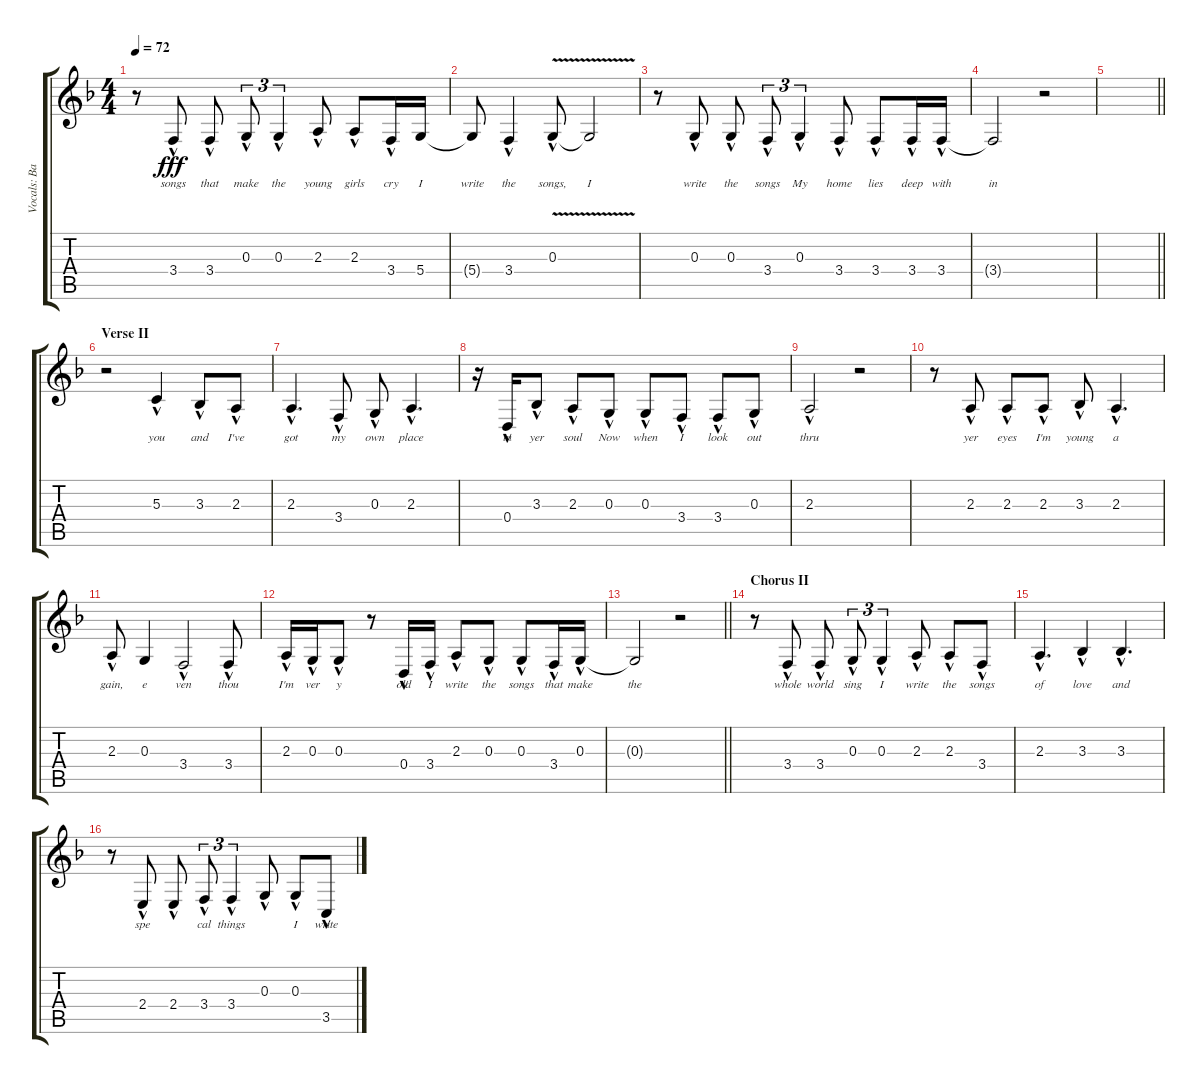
\track ("Vocals: Barry" "Vocals: Ba") {instrument lead2sawtooth}
\staff {score tabs}
\tuning (E4 B3 G3 D3 A2 E2) {hide}
\ts (4 4)
\tempo 72
\clef g2
\ks f
r.8{dy fff} 3.4{hac}.8{lyrics (0 "songs") lyrics (1 "") lyrics (2 "") lyrics (3 "") lyrics (4 "")} 3.4{hac}.8{lyrics (0 "that") lyrics (1 "") lyrics (2 "") lyrics (3 "") lyrics (4 "")} 0.3{hac}.8{tu (3 2) lyrics (0 "make") lyrics (1 "") lyrics (2 "") lyrics (3 "") lyrics (4 "")} 0.3{hac}.4{tu (3 2) lyrics (0 "the") lyrics (1 "") lyrics (2 "") lyrics (3 "") lyrics (4 "")} 2.3{hac}.8{lyrics (0 "young") lyrics (1 "") lyrics (2 "") lyrics (3 "") lyrics (4 "")} 2.3{hac}.8{lyrics (0 "girls") lyrics (1 "") lyrics (2 "") lyrics (3 "") lyrics (4 "")} 3.4{hac}.16{lyrics (0 "cry") lyrics (1 "") lyrics (2 "") lyrics (3 "") lyrics (4 "")} 5.4.16{lyrics (0 "I") lyrics (1 "") lyrics (2 "") lyrics (3 "") lyrics (4 "")} |
5.4{t}.8{lyrics (0 "write") lyrics (1 "") lyrics (2 "") lyrics (3 "") lyrics (4 "")} 3.4{hac}.4{lyrics (0 "the") lyrics (1 "") lyrics (2 "") lyrics (3 "") lyrics (4 "")} 0.3{v hac}.8{lyrics (0 "songs,") lyrics (1 "") lyrics (2 "") lyrics (3 "") lyrics (4 "")} 0.3{t}.2{lyrics (0 "I") lyrics (1 "") lyrics (2 "") lyrics (3 "") lyrics (4 "")} |
r.8 0.3{hac}.8{lyrics (0 "write") lyrics (1 "") lyrics (2 "") lyrics (3 "") lyrics (4 "")} 0.3{hac}.8{lyrics (0 "the") lyrics (1 "") lyrics (2 "") lyrics (3 "") lyrics (4 "")} 3.4{hac}.8{tu (3 2) lyrics (0 "songs") lyrics (1 "") lyrics (2 "") lyrics (3 "") lyrics (4 "")} 0.3{hac}.4{tu (3 2) lyrics (0 "My") lyrics (1 "") lyrics (2 "") lyrics (3 "") lyrics (4 "")} 3.4{hac}.8{lyrics (0 "home") lyrics (1 "") lyrics (2 "") lyrics (3 "") lyrics (4 "")} 3.4{hac}.8{lyrics (0 "lies") lyrics (1 "") lyrics (2 "") lyrics (3 "") lyrics (4 "")} 3.4{hac}.16{lyrics (0 "deep") lyrics (1 "") lyrics (2 "") lyrics (3 "") lyrics (4 "")} 3.4{hac}.16{lyrics (0 "with") lyrics (1 "") lyrics (2 "") lyrics (3 "") lyrics (4 "")} |
3.4{t}.2{lyrics (0 "in") lyrics (1 "") lyrics (2 "") lyrics (3 "") lyrics (4 "")} r.2 |
\barLineRight lightlight
|
\section ("" "Verse II")
r.2 5.3{hac}.4{lyrics (0 "you") lyrics (1 "") lyrics (2 "") lyrics (3 "") lyrics (4 "")} 3.3{hac}.8{lyrics (0 "and") lyrics (1 "") lyrics (2 "") lyrics (3 "") lyrics (4 "")} 2.3{hac}.8{lyrics (0 "I've") lyrics (1 "") lyrics (2 "") lyrics (3 "") lyrics (4 "")} |
2.3{hac}.4{d lyrics (0 "got") lyrics (1 "") lyrics (2 "") lyrics (3 "") lyrics (4 "")} 3.4{hac}.8{lyrics (0 "my") lyrics (1 "") lyrics (2 "") lyrics (3 "") lyrics (4 "")} 0.3{hac}.8{lyrics (0 "own") lyrics (1 "") lyrics (2 "") lyrics (3 "") lyrics (4 "")} 2.3{hac}.4{d lyrics (0 "place") lyrics (1 "") lyrics (2 "") lyrics (3 "") lyrics (4 "")} |
r.16 0.4{hac}.16{lyrics (0 "in") lyrics (1 "") lyrics (2 "") lyrics (3 "") lyrics (4 "")} 3.3{hac}.8{lyrics (0 "yer") lyrics (1 "") lyrics (2 "") lyrics (3 "") lyrics (4 "")} 2.3{hac}.8{lyrics (0 "soul") lyrics (1 "") lyrics (2 "") lyrics (3 "") lyrics (4 "")} 0.3{hac}.8{lyrics (0 "Now") lyrics (1 "") lyrics (2 "") lyrics (3 "") lyrics (4 "")} 0.3{hac}.8{lyrics (0 "when") lyrics (1 "") lyrics (2 "") lyrics (3 "") lyrics (4 "")} 3.4{hac}.8{lyrics (0 "I") lyrics (1 "") lyrics (2 "") lyrics (3 "") lyrics (4 "")} 3.4{hac}.8{lyrics (0 "look") lyrics (1 "") lyrics (2 "") lyrics (3 "") lyrics (4 "")} 0.3{hac}.8{lyrics (0 "out") lyrics (1 "") lyrics (2 "") lyrics (3 "") lyrics (4 "")} |
2.3{hac}.2{lyrics (0 "thru") lyrics (1 "") lyrics (2 "") lyrics (3 "") lyrics (4 "")} r.2 |
r.8 2.3{hac}.8{lyrics (0 "yer") lyrics (1 "") lyrics (2 "") lyrics (3 "") lyrics (4 "")} 2.3{hac}.8{lyrics (0 "eyes") lyrics (1 "") lyrics (2 "") lyrics (3 "") lyrics (4 "")} 2.3{hac}.8{lyrics (0 "I'm") lyrics (1 "") lyrics (2 "") lyrics (3 "") lyrics (4 "")} 3.3{hac}.8{lyrics (0 "young") lyrics (1 "") lyrics (2 "") lyrics (3 "") lyrics (4 "")} 2.3{hac}.4{d lyrics (0 "a") lyrics (1 "") lyrics (2 "") lyrics (3 "") lyrics (4 "")} |
2.3{hac}.8{lyrics (0 "gain,") lyrics (1 "") lyrics (2 "") lyrics (3 "") lyrics (4 "")} 0.3.4{lyrics (0 "e") lyrics (1 "") lyrics (2 "") lyrics (3 "") lyrics (4 "")} 3.4{hac}.2{lyrics (0 "ven") lyrics (1 "") lyrics (2 "") lyrics (3 "") lyrics (4 "")} 3.4{hac}.8{lyrics (0 "thou") lyrics (1 "") lyrics (2 "") lyrics (3 "") lyrics (4 "")} |
2.3{hac}.16{lyrics (0 "I'm") lyrics (1 "") lyrics (2 "") lyrics (3 "") lyrics (4 "")} 0.3{hac}.16{lyrics (0 "ver") lyrics (1 "") lyrics (2 "") lyrics (3 "") lyrics (4 "")} 0.3{hac}.8{lyrics (0 "y") lyrics (1 "") lyrics (2 "") lyrics (3 "") lyrics (4 "")} r.8 0.4{hac}.16{lyrics (0 "old") lyrics (1 "") lyrics (2 "") lyrics (3 "") lyrics (4 "")} 3.4{hac}.16{lyrics (0 "I") lyrics (1 "") lyrics (2 "") lyrics (3 "") lyrics (4 "")} 2.3{hac}.8{lyrics (0 "write") lyrics (1 "") lyrics (2 "") lyrics (3 "") lyrics (4 "")} 0.3{hac}.8{lyrics (0 "the") lyrics (1 "") lyrics (2 "") lyrics (3 "") lyrics (4 "")} 0.3{hac}.8{lyrics (0 "songs") lyrics (1 "") lyrics (2 "") lyrics (3 "") lyrics (4 "")} 3.4{hac}.16{lyrics (0 "that") lyrics (1 "") lyrics (2 "") lyrics (3 "") lyrics (4 "")} 0.3{hac}.16{lyrics (0 "make") lyrics (1 "") lyrics (2 "") lyrics (3 "") lyrics (4 "")} |
\barLineRight lightlight
0.3{t}.2{lyrics (0 "the") lyrics (1 "") lyrics (2 "") lyrics (3 "") lyrics (4 "")} r.2 |
\section ("" "Chorus II")
r.8 3.4{hac}.8{lyrics (0 "whole") lyrics (1 "") lyrics (2 "") lyrics (3 "") lyrics (4 "")} 3.4{hac}.8{lyrics (0 "world") lyrics (1 "") lyrics (2 "") lyrics (3 "") lyrics (4 "")} 0.3{hac}.8{tu (3 2) lyrics (0 "sing") lyrics (1 "") lyrics (2 "") lyrics (3 "") lyrics (4 "")} 0.3{hac}.4{tu (3 2) lyrics (0 "I") lyrics (1 "") lyrics (2 "") lyrics (3 "") lyrics (4 "")} 2.3{hac}.8{lyrics (0 "write") lyrics (1 "") lyrics (2 "") lyrics (3 "") lyrics (4 "")} 2.3{hac}.8{lyrics (0 "the") lyrics (1 "") lyrics (2 "") lyrics (3 "") lyrics (4 "")} 3.4{hac}.8{lyrics (0 "songs") lyrics (1 "") lyrics (2 "") lyrics (3 "") lyrics (4 "")} |
2.3{hac}.4{d lyrics (0 "of") lyrics (1 "") lyrics (2 "") lyrics (3 "") lyrics (4 "")} 3.3{hac}.4{lyrics (0 "love") lyrics (1 "") lyrics (2 "") lyrics (3 "") lyrics (4 "")} 3.3{hac}.4{d lyrics (0 "and") lyrics (1 "") lyrics (2 "") lyrics (3 "") lyrics (4 "")} |
r.8 2.4{hac}.8{lyrics (0 "spe") lyrics (1 "") lyrics (2 "") lyrics (3 "") lyrics (4 "")} 2.4{hac}.8{lyrics (0 "") lyrics (1 "") lyrics (2 "") lyrics (3 "") lyrics (4 "")} 3.4{hac}.8{tu (3 2) lyrics (0 "cal") lyrics (1 "") lyrics (2 "") lyrics (3 "") lyrics (4 "")} 3.4{hac}.4{tu (3 2) lyrics (0 "things") lyrics (1 "") lyrics (2 "") lyrics (3 "") lyrics (4 "")} 0.3{hac}.8{lyrics (0 "") lyrics (1 "") lyrics (2 "") lyrics (3 "") lyrics (4 "")} 0.3{hac}.8{lyrics (0 "I") lyrics (1 "") lyrics (2 "") lyrics (3 "") lyrics (4 "")} 3.5{hac}.8{lyrics (0 "write") lyrics (1 "") lyrics (2 "") lyrics (3 "") lyrics (4 "")}
